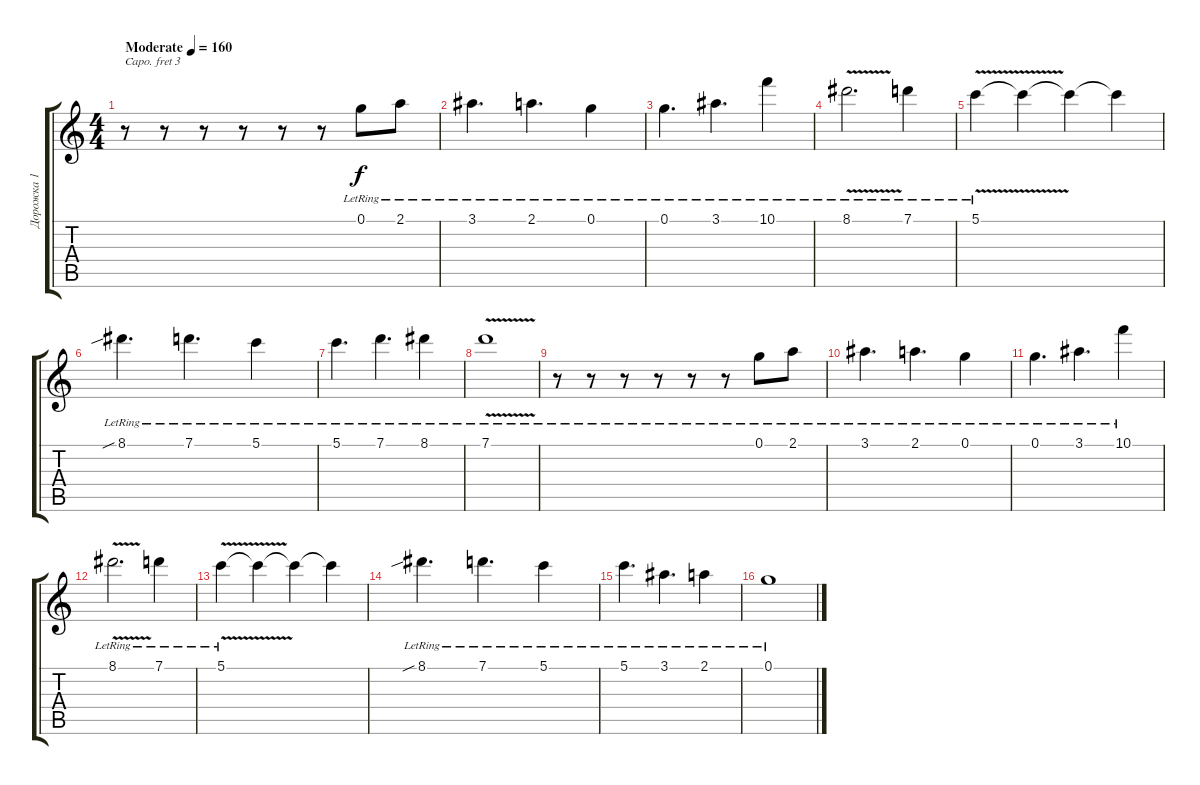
\track ("Дорожка 1" "Дорожка 1") {instrument acousticguitarsteel}
\staff {score tabs}
\capo 3
\tuning (E4 B3 G3 D3 A2 E2) {hide}
\ts (4 4)
\tempo (160 "Moderate")
\clef g2
\ks c
r.8{dy f instrument acousticguitarsteel} r.8 r.8 r.8 r.8 r.8 0.1{lr}.8 2.1{lr}.8 |
3.1{lr}.4{d} 2.1{lr}.4{d} 0.1{lr}.4 |
0.1{lr}.4{d} 3.1{lr}.4{d} 10.1{lr}.4 |
8.1{v lr}.2{d} 7.1{lr}.4 |
5.1{v lr}.4 5.1{t}.4 5.1{t}.4 5.1{t}.4 |
8.1{sib lr}.4{d} 7.1{lr}.4{d} 5.1{lr}.4 |
5.1{lr}.4{d} 7.1{lr}.4{d} 8.1{lr}.4 |
7.1{v lr}.1 |
r.8 r.8 r.8 r.8 r.8 r.8 0.1{lr}.8 2.1{lr}.8 |
3.1{lr}.4{d} 2.1{lr}.4{d} 0.1{lr}.4 |
0.1{lr}.4{d} 3.1{lr}.4{d} 10.1{lr}.4 |
8.1{v lr}.2{d} 7.1{lr}.4 |
5.1{v lr}.4 5.1{t}.4 5.1{t}.4 5.1{t}.4 |
8.1{sib lr}.4{d} 7.1{lr}.4{d} 5.1{lr}.4 |
5.1{lr}.4{d} 3.1{lr}.4{d} 2.1{lr}.4 |
0.1{lr}.1
